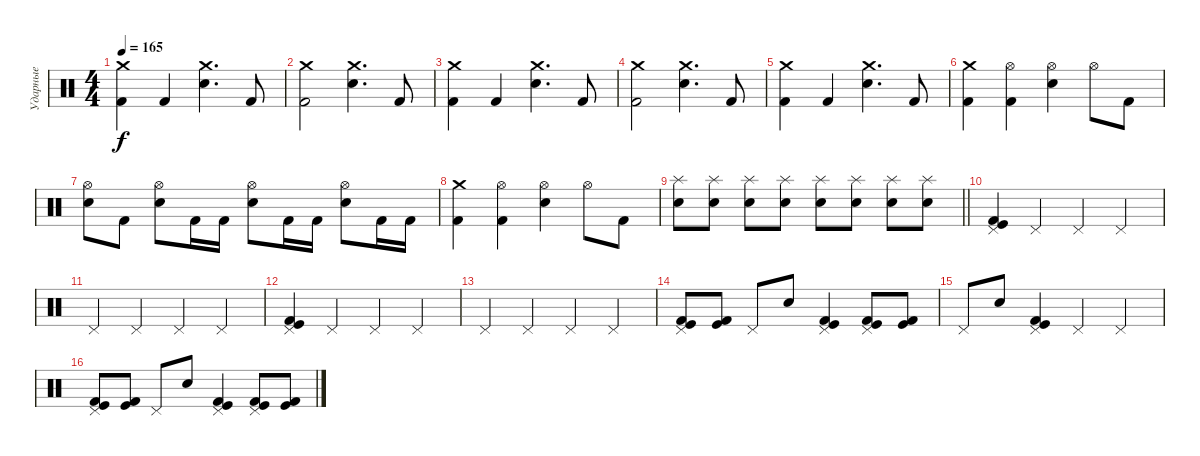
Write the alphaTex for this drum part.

\track ("Ударные" "Ударные") {instrument percussion}
\staff {score}
\articulation defaults
\ts (4 4)
\tempo 165
\clef neutral
\ks c
("Crash medium (hit)" "Kick (hit) 2").4{dy f} "Kick (hit) 2".4 ("Crash medium (hit)" "Electric Snare (hit)").4{d} "Kick (hit) 2".8 |
("Crash medium (hit)" "Kick (hit) 2").2 ("Crash medium (hit)" "Electric Snare (hit)").4{d} "Kick (hit) 2".8 |
("Crash medium (hit)" "Kick (hit) 2").4 "Kick (hit) 2".4 ("Crash medium (hit)" "Electric Snare (hit)").4{d} "Kick (hit) 2".8 |
("Crash medium (hit)" "Kick (hit) 2").2 ("Crash medium (hit)" "Electric Snare (hit)").4{d} "Kick (hit) 2".8 |
("Crash medium (hit)" "Kick (hit) 2").4 "Kick (hit) 2".4 ("Crash medium (hit)" "Electric Snare (hit)").4{d} "Kick (hit) 2".8 |
("Crash medium (hit)" "Kick (hit) 2").4 ("Hi-Hat (open)" "Kick (hit) 2").4 ("Hi-Hat (open)" "Electric Snare (hit)").4 "Hi-Hat (open)".8 "Kick (hit) 2".8 |
("Hi-Hat (open)" "Electric Snare (hit)").8 "Kick (hit) 2".8 ("Hi-Hat (open)" "Electric Snare (hit)").8 "Kick (hit) 2".16 "Kick (hit) 2".16 ("Hi-Hat (open)" "Electric Snare (hit)").8 "Kick (hit) 2".16 "Kick (hit) 2".16 ("Hi-Hat (open)" "Electric Snare (hit)").8 "Kick (hit) 2".16 "Kick (hit) 2".16 |
("Crash medium (hit)" "Kick (hit) 2").4 ("Hi-Hat (open)" "Kick (hit) 2").4 ("Hi-Hat (open)" "Electric Snare (hit)").4 "Hi-Hat (open)".8 "Kick (hit) 2".8 |
\barLineRight lightlight
("Splash (hit)" "Electric Snare (hit)").8 ("Splash (hit)" "Electric Snare (hit)").8 ("Splash (hit)" "Electric Snare (hit)").8 ("Splash (hit)" "Electric Snare (hit)").8 ("Splash (hit)" "Electric Snare (hit)").8 ("Splash (hit)" "Electric Snare (hit)").8 ("Splash (hit)" "Electric Snare (hit)").8 ("Splash (hit)" "Electric Snare (hit)").8 |
("Pedal Hi-Hat (hit)" "Kick (hit)" "Kick (hit) 2").4 "Pedal Hi-Hat (hit)".4 "Pedal Hi-Hat (hit)".4 "Pedal Hi-Hat (hit)".4 |
"Pedal Hi-Hat (hit)".4 "Pedal Hi-Hat (hit)".4 "Pedal Hi-Hat (hit)".4 "Pedal Hi-Hat (hit)".4 |
("Pedal Hi-Hat (hit)" "Kick (hit)" "Kick (hit) 2").4 "Pedal Hi-Hat (hit)".4 "Pedal Hi-Hat (hit)".4 "Pedal Hi-Hat (hit)".4 |
"Pedal Hi-Hat (hit)".4 "Pedal Hi-Hat (hit)".4 "Pedal Hi-Hat (hit)".4 "Pedal Hi-Hat (hit)".4 |
("Pedal Hi-Hat (hit)" "Kick (hit)" "Kick (hit) 2").8 ("Kick (hit)" "Kick (hit) 2").8 "Pedal Hi-Hat (hit)".8 "Electric Snare (hit)".8 ("Pedal Hi-Hat (hit)" "Kick (hit)" "Kick (hit) 2").4 ("Pedal Hi-Hat (hit)" "Kick (hit)" "Kick (hit) 2").8 ("Kick (hit)" "Kick (hit) 2").8 |
"Pedal Hi-Hat (hit)".8 "Electric Snare (hit)".8 ("Pedal Hi-Hat (hit)" "Kick (hit)" "Kick (hit) 2").4 "Pedal Hi-Hat (hit)".4 "Pedal Hi-Hat (hit)".4 |
("Pedal Hi-Hat (hit)" "Kick (hit)" "Kick (hit) 2").8 ("Kick (hit)" "Kick (hit) 2").8 "Pedal Hi-Hat (hit)".8 "Electric Snare (hit)".8 ("Pedal Hi-Hat (hit)" "Kick (hit)" "Kick (hit) 2").4 ("Pedal Hi-Hat (hit)" "Kick (hit)" "Kick (hit) 2").8 ("Kick (hit)" "Kick (hit) 2").8
